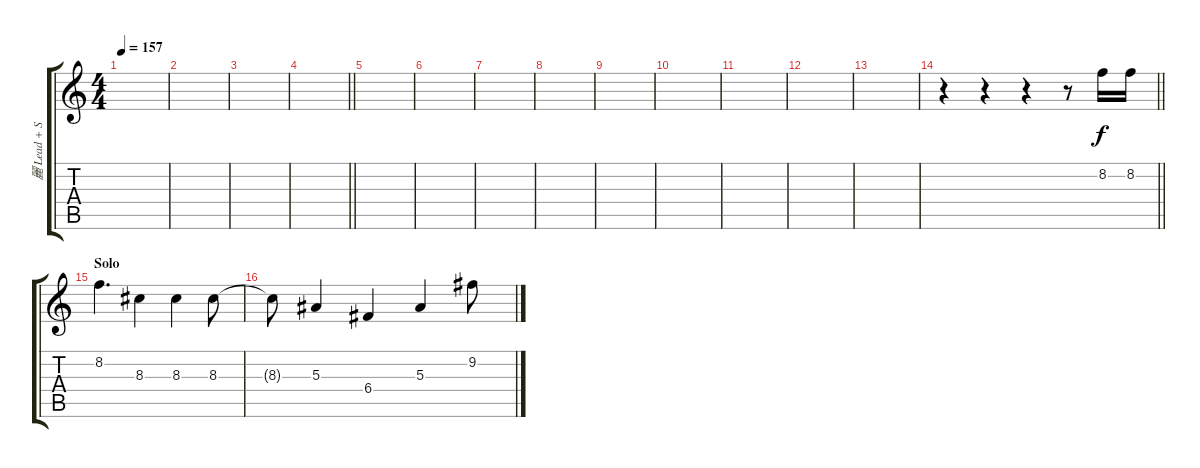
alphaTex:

\track ("麗 Lead + Solo" "麗 Lead + S") {instrument distortionguitar}
\staff {score tabs}
\tuning (D4 A3 F3 C3 G2 D2) {hide}
\ts (4 4)
\tempo 157
\clef g2
\ks c
|
|
|
\barLineRight lightlight
|
\section ("" "")
|
|
|
|
|
|
|
|
|
\barLineRight lightlight
r.4{volume 16 instrument overdrivenguitar} r.4 r.4 r.8 8.2.16 8.2.16 |
\section ("" "Solo")
8.2.4{d} 8.3.4 8.3.4 8.3.8 |
8.3{t}.8 5.3.4 6.4.4 5.3.4 9.2.8
